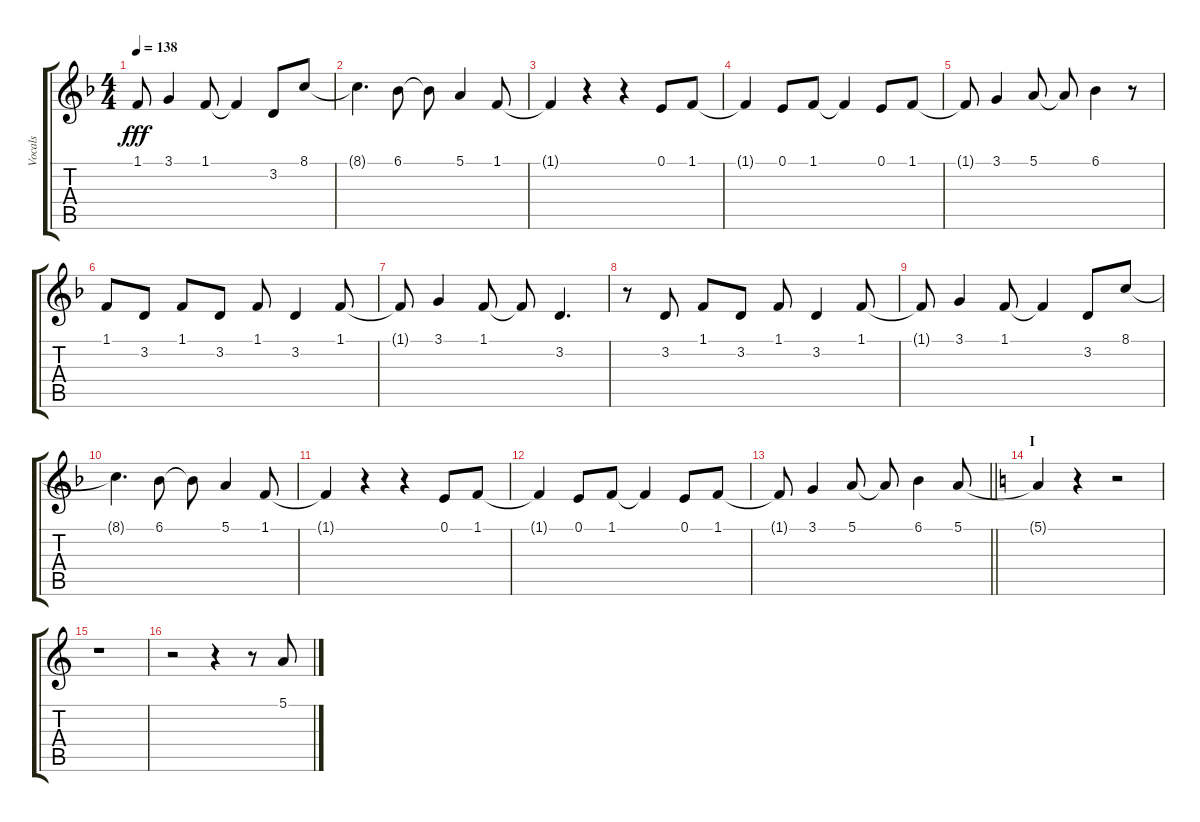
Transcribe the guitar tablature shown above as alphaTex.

\track ("Vocals" "Vocals") {instrument voiceoohs}
\staff {score tabs}
\tuning (E4 B3 G3 D3 A2 E2) {hide}
\ts (4 4)
\tempo 138
\clef g2
\ks f
1.1{t}.8{dy fff} 3.1.4 1.1.8 1.1{t}.4 3.2.8 8.1.8 |
8.1{t}.4{d} 6.1.8 6.1{t}.8 5.1.4 1.1.8 |
1.1{t}.4 r.4 r.4 0.1.8 1.1.8 |
1.1{t}.4 0.1.8 1.1.8 1.1{t}.4 0.1.8 1.1.8 |
1.1{t}.8 3.1.4 5.1.8 5.1{t}.8 6.1.4 r.8 |
1.1.8 3.2.8 1.1.8 3.2.8 1.1.8 3.2.4 1.1.8 |
1.1{t}.8 3.1.4 1.1.8 1.1{t}.8 3.2.4{d} |
r.8 3.2.8 1.1.8 3.2.8 1.1.8 3.2.4 1.1.8 |
1.1{t}.8 3.1.4 1.1.8 1.1{t}.4 3.2.8 8.1.8 |
8.1{t}.4{d} 6.1.8 6.1{t}.8 5.1.4 1.1.8 |
1.1{t}.4 r.4 r.4 0.1.8 1.1.8 |
1.1{t}.4 0.1.8 1.1.8 1.1{t}.4 0.1.8 1.1.8 |
\barLineRight lightlight
1.1{t}.8 3.1.4 5.1.8 5.1{t}.8 6.1.4 5.1.8 |
\section ("" "I")
\ks c
5.1{t}.4 r.4 r.2 |
r.1 |
r.2 r.4 r.8 5.1.8
